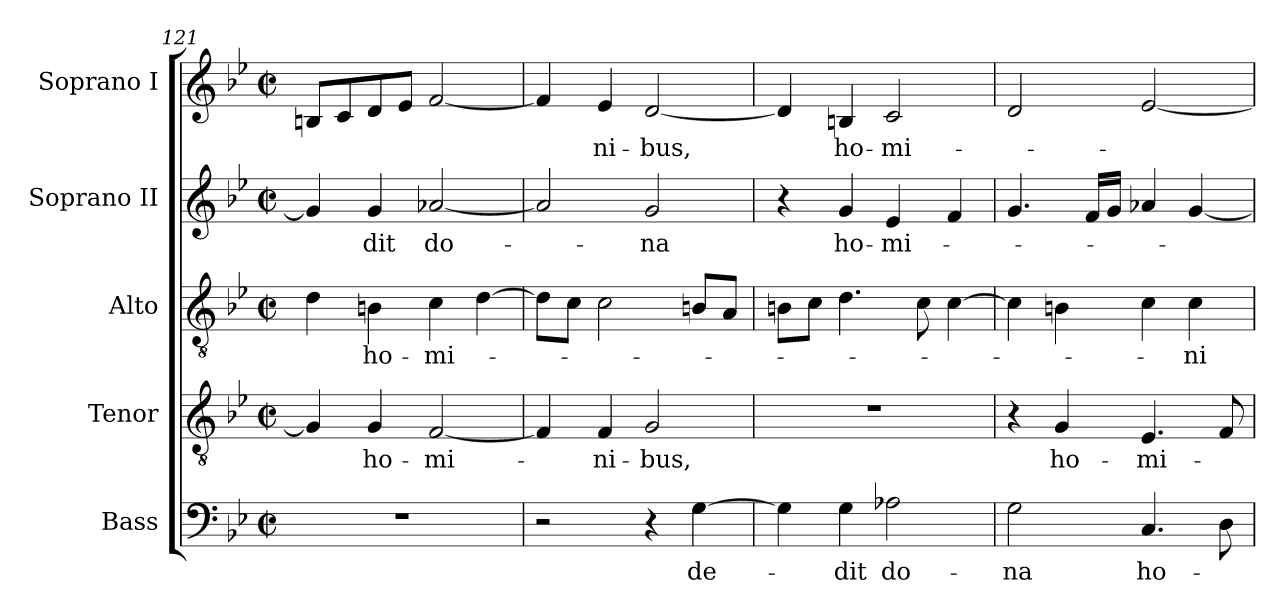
**kern	**text	**kern	**text	**kern	**text	**kern	**text	**kern	**text
*part5	*part5	*part4	*part4	*part3	*part3	*part2	*part2	*part1	*part1
*staff5	*staff5	*staff4	*staff4	*staff3	*staff3	*staff2	*staff2	*staff1	*staff1
*I"Bass	*	*I"Tenor	*	*I"Alto	*	*I"Soprano II	*	*I"Soprano I	*
*clefF4	*	*clefGv2	*	*clefGv2	*	*clefG2	*	*clefG2	*
*	*	*ITrd7c12	*	*	*	*	*	*	*
*k[b-e-]	*	*k[b-e-]	*	*k[b-e-]	*	*k[b-e-]	*	*k[b-e-]	*
*B-:	*	*B-:	*	*B-:	*	*B-:	*	*B-:	*
*M2/2	*	*M2/2	*	*M2/2	*	*M2/2	*	*M2/2	*
*met(c|)	*	*met(c|)	*	*met(c|)	*	*met(c|)	*	*met(c|)	*
=121	=121	=121	=121	=121	=121	=121	=121	=121	=121
1r	.	4GGi/]	.	4di\	.	4gi/]	.	8Bni/L	.
.	.	.	.	.	.	.	.	8ci/	.
!	!	!	!LO:LY:b:color=#000000	!	!	!	!	!	!
!	!	!	!	!	!LO:LY:b:color=#000000	!	!	!	!
!	!	!	!	!	!	!	!LO:LY:b:color=#000000	!	!
.	.	4GGi/	ho-	4Bni\	ho-	4gi/	-dit	8di/	.
.	.	.	.	.	.	.	.	8e-i/J	.
!	!	!	!LO:LY:b:color=#000000	!	!	!	!	!	!
!	!	!	!	!	!LO:LY:b:color=#000000	!	!	!	!
!	!	!	!	!	!	!	!LO:LY:b:color=#000000	!	!
.	.	[<2FFi/	mi--	4ci\	mi--	[<2a-Xi/	do--	[<2fi/	.
.	.	.	.	[>4di\	.	.	.	.	.
!!LO:PB:g=z
=122	=122	=122	=122	=122	=122	=122	=122	=122	=122
2r	.	4FFi/]	.	8di\L]	.	2a-i/]	.	4fi/]	.
.	.	.	.	8ci\J	.	.	.	.	.
!	!	!	!LO:LY:b:color=#000000	!	!	!	!	!	!
!	!	!	!	!	!	!	!	!	!LO:LY:b:color=#000000
.	.	4FFi/	-ni-	2ci\	.	.	.	4e-i/	-ni-
!	!	!	!LO:LY:b:color=#000000	!	!	!	!	!	!
!	!	!	!	!	!	!	!LO:LY:b:color=#000000	!	!
!	!	!	!	!	!	!	!	!	!LO:LY:b:color=#000000
4r	.	2GGi/	bus,	.	.	2gi/	-na	[<2di/	bus,
!	!LO:LY:b:color=#000000	!	!	!	!	!	!	!	!
[>4Gi\	de--	.	.	8Bni/L	.	.	.	.	.
.	.	.	.	8Ai/J	.	.	.	.	.
=123	=123	=123	=123	=123	=123	=123	=123	=123	=123
4Gi\]	.	1r	.	8Bni\L	.	4r	.	4di/]	.
.	.	.	.	8ci\J	.	.	.	.	.
!	!LO:LY:b:color=#000000	!	!	!	!	!	!	!	!
!	!	!	!	!	!	!	!LO:LY:b:color=#000000	!	!
!	!	!	!	!	!	!	!	!	!LO:LY:b:color=#000000
4Gi\	-dit	.	.	4.di\	.	4gi/	ho-	4Bni/	ho-
!	!LO:LY:b:color=#000000	!	!	!	!	!	!	!	!
!	!	!	!	!	!	!	!LO:LY:b:color=#000000	!	!
!	!	!	!	!	!	!	!	!	!LO:LY:b:color=#000000
2A-Xi\	do--	.	.	.	.	4e-i/	mi--	2ci/	mi--
.	.	.	.	8ci\	.	.	.	.	.
.	.	.	.	[>4ci\	.	4fi/	.	.	.
=124	=124	=124	=124	=124	=124	=124	=124	=124	=124
!	!LO:LY:b:color=#000000	!	!	!	!	!	!	!	!
2Gi\	-na	4r	.	4ci\]	.	4.gi/	.	2di/	.
!	!	!	!LO:LY:b:color=#000000	!	!	!	!	!	!
.	.	4GGi/	ho-	4Bni\	.	.	.	.	.
.	.	.	.	.	.	16fi/LL	.	.	.
.	.	.	.	.	.	16gi/JJ	.	.	.
!	!LO:LY:b:color=#000000	!	!	!	!	!	!	!	!
!	!	!	!LO:LY:b:color=#000000	!	!	!	!	!	!
4.Ci/	ho--	4.EE-i/	mi--	4ci\	.	4a-Xi/	.	[<2e-i/	.
!	!	!	!	!	!LO:LY:b:color=#000000	!	!	!	!
.	.	.	.	4ci\	-ni-	[<4gi/	.	.	.
8Di\	.	8FFi/	.	.	.	.	.	.	.
=	=	=	=	=	=	=	=	=	=
*-	*-	*-	*-	*-	*-	*-	*-	*-	*-
